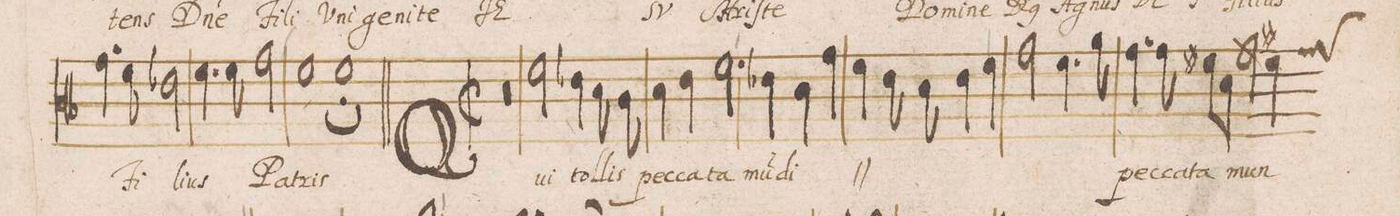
**kern	**text
*I"DISCANTVS	*
*clefC3	*
*k[b-]	*
*met(C|)	*
*M2/1	*
=34-	=34-
4.g\	Fi-
8fny\	.
2e-X\	-li
4.f\	-us
8f\	.
2g\	Pa-
=35-	=35-
1f	-tris
1f;<	.
=36||-	=36||-
*M2\1	*
*met(C|)	*
0r	.
=37-	=37-
2f\	Qui
4e-X\	tol-
8d\	-lis
8c\	pec-
4d\	-ca-
4e-\	-ta
2.f\	m(un)-
=38-	=38-
4e-X\	.
4d\	-di
*	*ij
4g\	Qui
4f\	tol-
8e-\	-lis
8d\	pec-
4e-\	-ca-
4f\	-ta
=39-	=39-
2g\	m(un)-
4.f\	.
8a\	-di
*	*Xij
4.g\	pe-
8g\	-ca-
8f#X\L	-ta
8d\J	.
2g\	mun-
=40-	=40-
4f#X\	.
*custos:g	*
*-	*-
